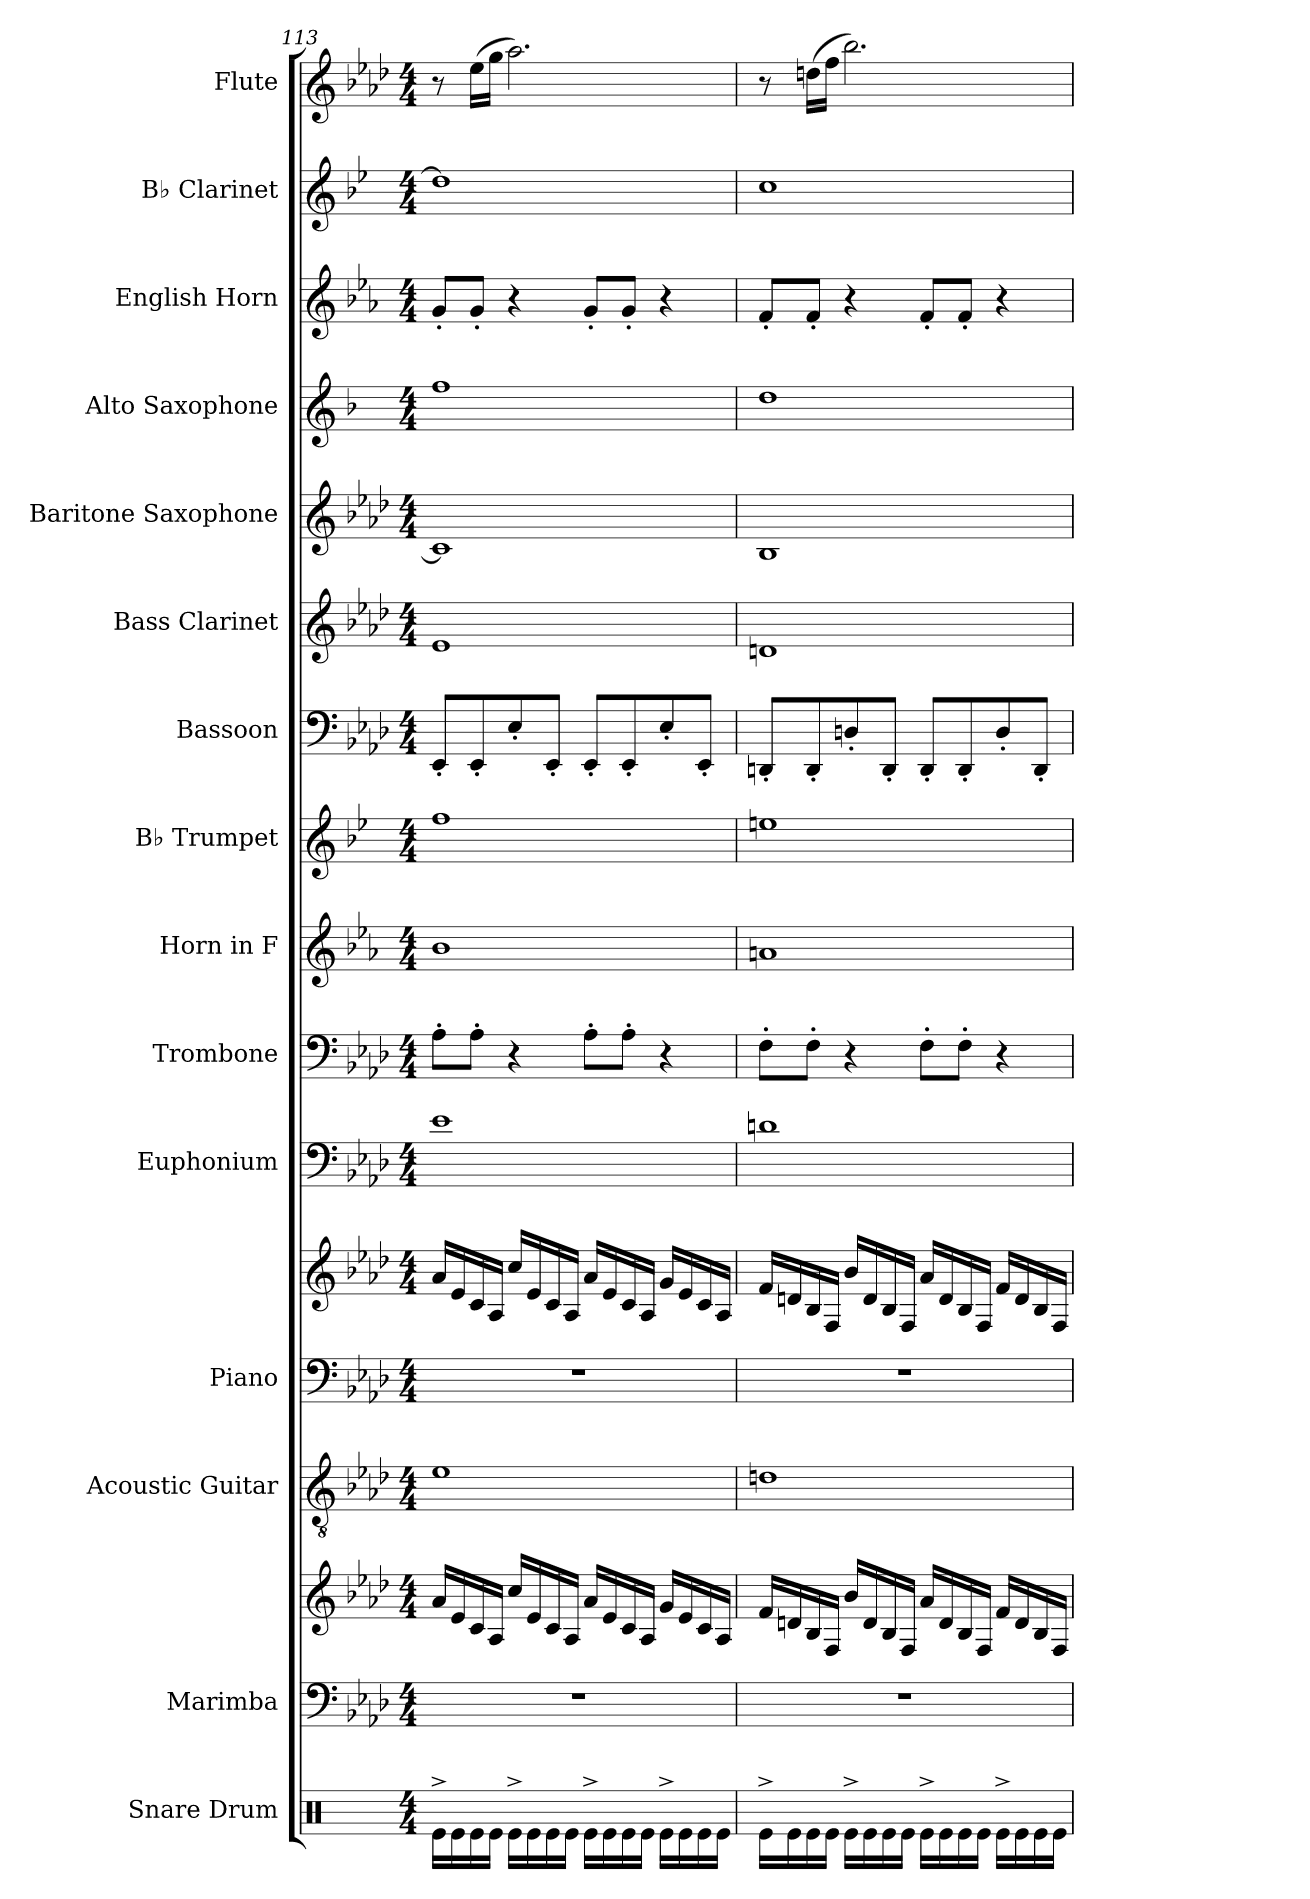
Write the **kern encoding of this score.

**kern	**kern	**kern	**kern	**kern	**kern	**kern	**kern	**kern	**kern	**kern	**kern	**kern	**kern	**kern	**kern	**kern
*part15	*part14	*part14	*part13	*part12	*part12	*part11	*part10	*part9	*part8	*part7	*part6	*part5	*part4	*part3	*part2	*part1
*staff17	*staff16	*staff15	*staff14	*staff13	*staff12	*staff11	*staff10	*staff9	*staff8	*staff7	*staff6	*staff5	*staff4	*staff3	*staff2	*staff1
*I"Snare Drum	*I"Marimba	*	*I"Acoustic Guitar	*I"Piano	*	*I"Euphonium	*I"Trombone	*I"Horn in F	*I"B♭ Trumpet	*I"Bassoon	*I"Bass Clarinet	*I"Baritone Saxophone	*I"Alto Saxophone	*I"English Horn	*I"B♭ Clarinet	*I"Flute
*I'Sn. Dr.	*I'Mrm.	*	*I'Guit.	*I'Pno.	*	*I'Eu.	*I'Trb.	*	*I'B♭ Tpt.	*I'Bsn.	*I'B. Cl.	*I'Bar. Sax.	*I'A. Sax.	*I'E. Hn.	*I'B♭ Cl.	*I'Fl.
!!LO:PB:g=z
*clefX	*clefF4	*clefG2	*clefGv2	*clefF4	*clefG2	*clefF4	*clefF4	*clefG2	*clefG2	*clefF4	*clefG2	*clefG2	*clefG2	*clefG2	*clefG2	*clefG2
*	*	*	*	*	*	*	*	*ITrd4c7	*ITrd1c2	*	*ITrd8c14	*ITrd12c21	*ITrd5c9	*ITrd4c7	*ITrd1c2	*
*k[]	*k[b-e-a-d-]	*k[b-e-a-d-]	*k[b-e-a-d-]	*k[b-e-a-d-]	*k[b-e-a-d-]	*k[b-e-a-d-]	*k[b-e-a-d-]	*k[b-e-a-d-]	*k[b-e-a-d-]	*k[b-e-a-d-]	*k[b-e-a-d-]	*k[b-e-a-d-]	*k[b-e-a-d-]	*k[b-e-a-d-]	*k[b-e-a-d-]	*k[b-e-a-d-]
*M4/4	*M4/4	*M4/4	*M4/4	*M4/4	*M4/4	*M4/4	*M4/4	*M4/4	*M4/4	*M4/4	*M4/4	*M4/4	*M4/4	*M4/4	*M4/4	*M4/4
=113	=113	=113	=113	=113	=113	=113	=113	=113	=113	=113	=113	=113	=113	=113	=113	=113
16Re^\LL	1r	16a-/LL	1e-	1r	16a-/LL	1e-	8A-'\L	1e-	1ee-	8EE-'/L	1E-	1C]	1a-	8c'/L	1cc]	8r
16Re\	.	16e-/	.	.	16e-/	.	.	.	.	.	.	.	.	.	.	.
16Re\	.	16c/	.	.	16c/	.	8A-'\J	.	.	8EE-'/	.	.	.	8c'/J	.	(16ee-\LL
16Re\JJ	.	16A-/JJ	.	.	16A-/JJ	.	.	.	.	.	.	.	.	.	.	16gg\JJ
16Re^\LL	.	16cc/LL	.	.	16cc/LL	.	4r	.	.	8E-'/	.	.	.	4r	.	2.aa-\)
16Re\	.	16e-/	.	.	16e-/	.	.	.	.	.	.	.	.	.	.	.
16Re\	.	16c/	.	.	16c/	.	.	.	.	8EE-'/J	.	.	.	.	.	.
16Re\JJ	.	16A-/JJ	.	.	16A-/JJ	.	.	.	.	.	.	.	.	.	.	.
16Re^\LL	.	16a-/LL	.	.	16a-/LL	.	8A-'\L	.	.	8EE-'/L	.	.	.	8c'/L	.	.
16Re\	.	16e-/	.	.	16e-/	.	.	.	.	.	.	.	.	.	.	.
16Re\	.	16c/	.	.	16c/	.	8A-'\J	.	.	8EE-'/	.	.	.	8c'/J	.	.
16Re\JJ	.	16A-/JJ	.	.	16A-/JJ	.	.	.	.	.	.	.	.	.	.	.
16Re^\LL	.	16g/LL	.	.	16g/LL	.	4r	.	.	8E-'/	.	.	.	4r	.	.
16Re\	.	16e-/	.	.	16e-/	.	.	.	.	.	.	.	.	.	.	.
16Re\	.	16c/	.	.	16c/	.	.	.	.	8EE-'/J	.	.	.	.	.	.
16Re\JJ	.	16A-/JJ	.	.	16A-/JJ	.	.	.	.	.	.	.	.	.	.	.
=114	=114	=114	=114	=114	=114	=114	=114	=114	=114	=114	=114	=114	=114	=114	=114	=114
16Re^\LL	1r	16f/LL	1dn	1r	16f/LL	1dn	8F'\L	1dn	1ddn	8DDn'/L	1Dn	1BB-	1f	8B-'/L	1b-	8r
16Re\	.	16dn/	.	.	16dn/	.	.	.	.	.	.	.	.	.	.	.
16Re\	.	16B-/	.	.	16B-/	.	8F'\J	.	.	8DD'/	.	.	.	8B-'/J	.	(16ddn\LL
16Re\JJ	.	16F/JJ	.	.	16F/JJ	.	.	.	.	.	.	.	.	.	.	16ff\JJ
16Re^\LL	.	16b-/LL	.	.	16b-/LL	.	4r	.	.	8Dn'/	.	.	.	4r	.	2.bb-\)
16Re\	.	16d/	.	.	16d/	.	.	.	.	.	.	.	.	.	.	.
16Re\	.	16B-/	.	.	16B-/	.	.	.	.	8DD'/J	.	.	.	.	.	.
16Re\JJ	.	16F/JJ	.	.	16F/JJ	.	.	.	.	.	.	.	.	.	.	.
16Re^\LL	.	16a-/LL	.	.	16a-/LL	.	8F'\L	.	.	8DD'/L	.	.	.	8B-'/L	.	.
16Re\	.	16d/	.	.	16d/	.	.	.	.	.	.	.	.	.	.	.
16Re\	.	16B-/	.	.	16B-/	.	8F'\J	.	.	8DD'/	.	.	.	8B-'/J	.	.
16Re\JJ	.	16F/JJ	.	.	16F/JJ	.	.	.	.	.	.	.	.	.	.	.
16Re^\LL	.	16f/LL	.	.	16f/LL	.	4r	.	.	8D'/	.	.	.	4r	.	.
16Re\	.	16d/	.	.	16d/	.	.	.	.	.	.	.	.	.	.	.
16Re\	.	16B-/	.	.	16B-/	.	.	.	.	8DD'/J	.	.	.	.	.	.
16Re\JJ	.	16F/JJ	.	.	16F/JJ	.	.	.	.	.	.	.	.	.	.	.
=	=	=	=	=	=	=	=	=	=	=	=	=	=	=	=	=
*-	*-	*-	*-	*-	*-	*-	*-	*-	*-	*-	*-	*-	*-	*-	*-	*-
